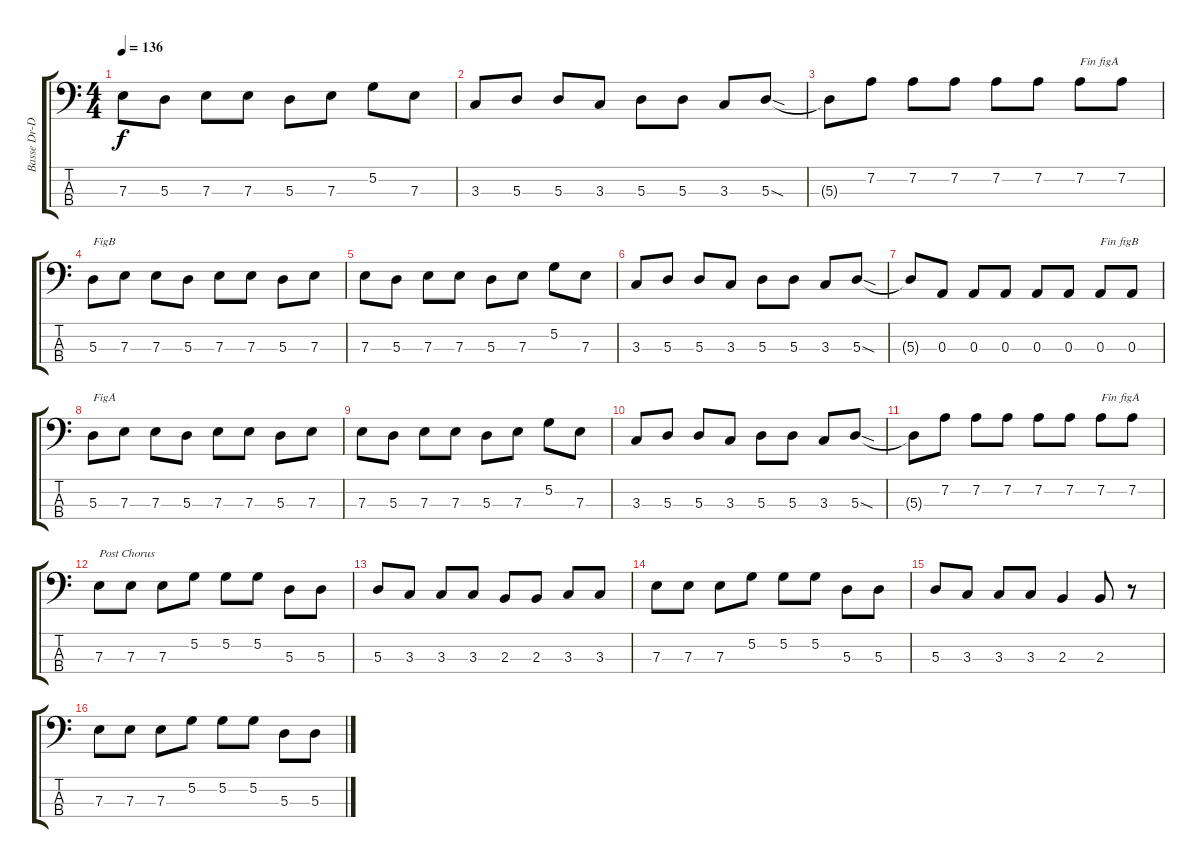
\track ("Basse Dr-D" "Basse Dr-D") {instrument electricbasspick}
\staff {score tabs}
\tuning (G2 D2 A1 D1) {hide}
\ts (4 4)
\tempo 136
\clef f4
\ks c
7.3.8{dy f} 5.3.8 7.3.8 7.3.8 5.3.8 7.3.8 5.2.8 7.3.8 |
3.3.8 5.3.8 5.3.8 3.3.8 5.3.8 5.3.8 3.3.8 5.3{sod}.8 |
5.3{t}.8 7.2.8 7.2.8 7.2.8 7.2.8 7.2.8 7.2.8{txt "Fin figA"} 7.2.8 |
5.3.8{txt "FigB"} 7.3.8 7.3.8 5.3.8 7.3.8 7.3.8 5.3.8 7.3.8 |
7.3.8 5.3.8 7.3.8 7.3.8 5.3.8 7.3.8 5.2.8 7.3.8 |
3.3.8 5.3.8 5.3.8 3.3.8 5.3.8 5.3.8 3.3.8 5.3{sod}.8 |
5.3{t}.8 0.3.8 0.3.8 0.3.8 0.3.8 0.3.8 0.3.8{txt "Fin figB"} 0.3.8 |
5.3.8{txt "FigA"} 7.3.8 7.3.8 5.3.8 7.3.8 7.3.8 5.3.8 7.3.8 |
7.3.8 5.3.8 7.3.8 7.3.8 5.3.8 7.3.8 5.2.8 7.3.8 |
3.3.8 5.3.8 5.3.8 3.3.8 5.3.8 5.3.8 3.3.8 5.3{sod}.8 |
5.3{t}.8 7.2.8 7.2.8 7.2.8 7.2.8 7.2.8 7.2.8{txt "Fin figA"} 7.2.8 |
7.3.8{txt "Post Chorus"} 7.3.8 7.3.8 5.2.8 5.2.8 5.2.8 5.3.8 5.3.8 |
5.3.8 3.3.8 3.3.8 3.3.8 2.3.8 2.3.8 3.3.8 3.3.8 |
7.3.8 7.3.8 7.3.8 5.2.8 5.2.8 5.2.8 5.3.8 5.3.8 |
5.3.8 3.3.8 3.3.8 3.3.8 2.3.4 2.3.8 r.8 |
7.3.8 7.3.8 7.3.8 5.2.8 5.2.8 5.2.8 5.3.8 5.3.8
